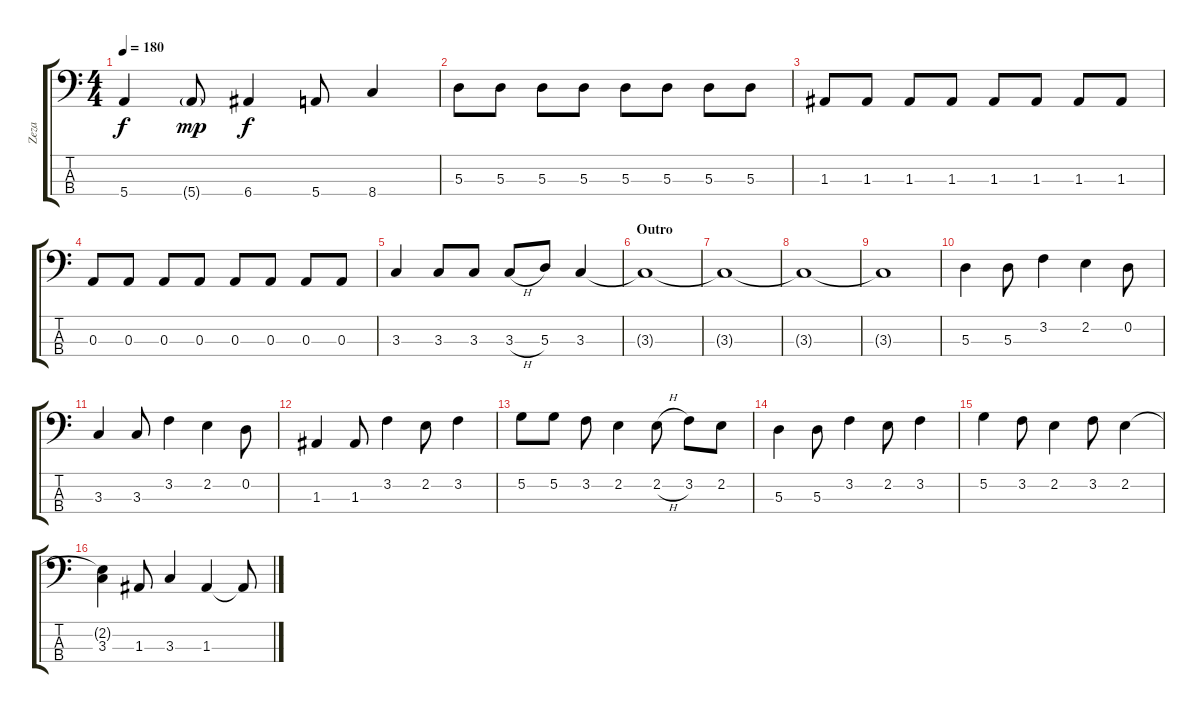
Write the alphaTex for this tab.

\track ("Zeza" "Zeza") {instrument electricbassfinger}
\staff {score tabs}
\tuning (G2 D2 A1 E1) {hide}
\ts (4 4)
\tempo 180
\clef f4
\ks c
5.4.4{dy f} 5.4{g}.8{dy mp} 6.4.4{dy f} 5.4.8 8.4.4 |
5.3.8 5.3.8 5.3.8 5.3.8 5.3.8 5.3.8 5.3.8 5.3.8 |
1.3.8 1.3.8 1.3.8 1.3.8 1.3.8 1.3.8 1.3.8 1.3.8 |
0.3.8 0.3.8 0.3.8 0.3.8 0.3.8 0.3.8 0.3.8 0.3.8 |
3.3.4 3.3.8 3.3.8 3.3{h}.8 5.3.8 3.3.4 |
\section ("" "Outro")
3.3{t}.1 |
3.3{t}.1 |
3.3{t}.1 |
3.3{t}.1 |
5.3.4 5.3.8 3.2.4 2.2.4 0.2.8 |
3.3.4 3.3.8 3.2.4 2.2.4 0.2.8 |
1.3.4 1.3.8 3.2.4 2.2.8 3.2.4 |
5.2.8 5.2.8 3.2.8 2.2.4 2.2{h}.8 3.2.8 2.2.8 |
5.3.4 5.3.8 3.2.4 2.2.8 3.2.4 |
5.2.4 3.2.8 2.2.4 3.2.8 2.2.4 |
(2.2{t} 3.3).4 1.3.8 3.3.4 1.3.4 1.3{t}.8
